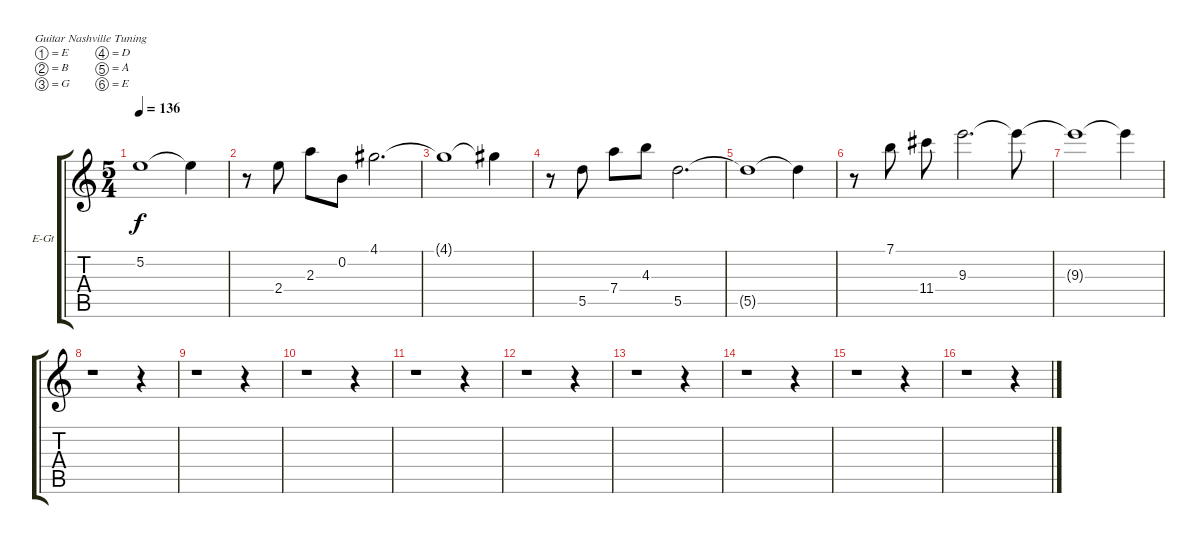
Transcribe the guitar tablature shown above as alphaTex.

\bracketExtendMode groupsimilarinstruments
\firstSystemTrackNameOrientation horizontal
\otherSystemsTrackNameOrientation horizontal
\track ("Clean Rhythm Nashville" "E-Gt") {instrument electricguitarclean}
\staff {score tabs}
\tuning (E4 B3 G4 D4 A3 E3)
\ts (5 4)
\tempo 136
\clef g2
\ks c
5.2{t}.1{dy f} 5.2{t}.4 |
r.8 2.4.8 2.3.8 0.2.8 4.1.2{d} |
4.1{t}.1 4.1{t}.4 |
r.8 5.5.8 7.4.8 4.3.8 5.5.2{d} |
5.5{t}.1 5.5{t}.4 |
r.8 7.1.8 11.4.8 9.3.2{d} 9.3{t}.8 |
9.3{t}.1 9.3{t}.4 |
r.1 r.4 |
r.1 r.4 |
r.1 r.4 |
r.1 r.4 |
r.1 r.4 |
r.1 r.4 |
r.1 r.4 |
r.1 r.4 |
r.1 r.4
